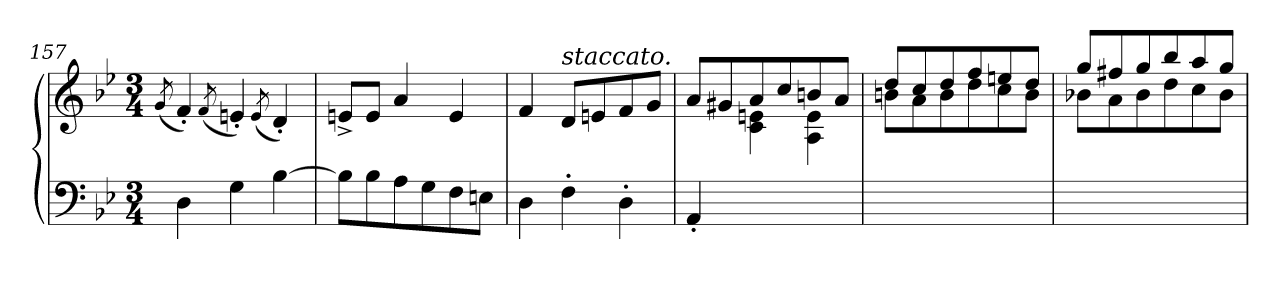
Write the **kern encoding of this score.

**kern	**kern
*part2	*part1
*staff2	*staff1
*clefF4	*clefG2
*k[b-e-]	*k[b-e-]
*B-:	*B-:
*M3/4	*M3/4
=157	=157
.	(<8qg/
4D\	4f'</)
.	(<8qf/
4G\	4en'</)
.	(<8qe/
[4B-\	4d'</)
=158	=158
8B-\L]	8en^>/L
8B-\	8e/J
8A\	4a/
8G\	.
8F\	4e/
8En\J	.
=159	=159
4D\	4f/
!	!LO:TX:a:i:t=staccato.
4F'>\	8d/L
.	8en/
4D'>\	8f/
.	8g/J
!!LO:LB:g=z
=160	=160
*	*^
4AA'</	8a/L	4ryy
.	8g#X/	.
8ryy	8a/	4c\ 4en\
8ryy	8cc/	.
8ryy	8bn/	4A\ 4e\
8ryy	8a/J	.
=161	=161	=161
2.ryy	8dd/L	8bn\L
.	8cc/	8a\
.	8dd/	8b\
.	8ff/	8dd\
.	8een/	8cc\
.	8dd/J	8b\J
=162	=162	=162
2.ryy	8gg/L	8b-X\L
.	8ff#X/	8a\
.	8gg/	8b-\
.	8bb-/	8dd\
.	8aa/	8cc\
.	8gg/J	8b-\J
*	*v	*v
=	=
*-	*-
